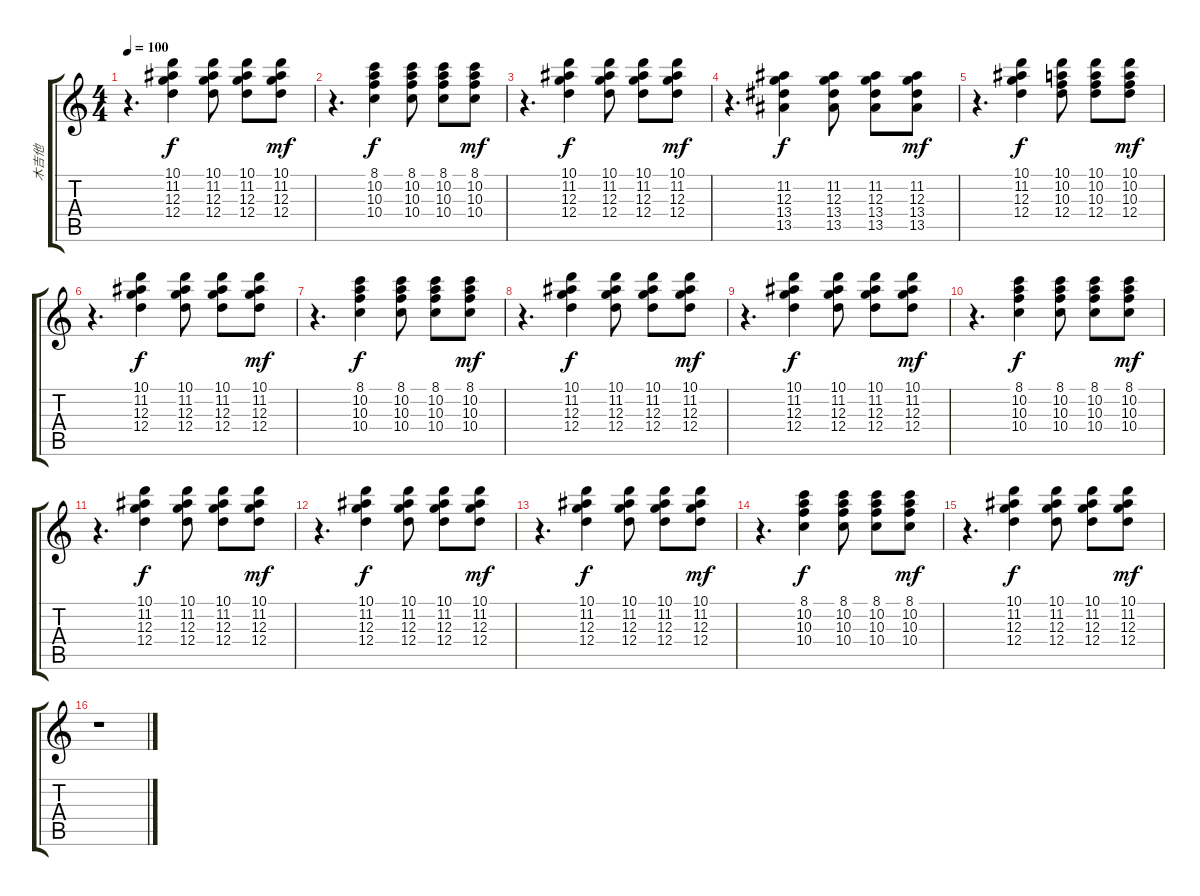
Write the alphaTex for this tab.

\track ("木吉他" "木吉他") {instrument acousticguitarsteel}
\staff {score tabs}
\tuning (E4 B3 G3 D3 A2 E2) {hide}
\ts (4 4)
\tempo 100
\clef g2
\ks c
r.4{d dy mf} (10.1 11.2 12.3 12.4).4{dy f} (10.1 11.2 12.3 12.4).8 (10.1 11.2 12.3 12.4).8 (10.1 11.2 12.3 12.4).8{dy mf} |
r.4{d} (8.1 10.2 10.3 10.4).4{dy f} (8.1 10.2 10.3 10.4).8 (8.1 10.2 10.3 10.4).8 (8.1 10.2 10.3 10.4).8{dy mf} |
r.4{d} (10.1 11.2 12.3 12.4).4{dy f} (10.1 11.2 12.3 12.4).8 (10.1 11.2 12.3 12.4).8 (10.1 11.2 12.3 12.4).8{dy mf} |
r.4{d} (11.2 12.3 13.4 13.5).4{dy f} (11.2 12.3 13.4 13.5).8 (11.2 12.3 13.4 13.5).8 (11.2 12.3 13.4 13.5).8{dy mf} |
r.4{d} (10.1 11.2 12.3 12.4).4{dy f} (10.1 10.2 10.3 12.4).8 (10.1 10.2 10.3 12.4).8 (10.1 10.2 10.3 12.4).8{dy mf} |
r.4{d} (10.1 11.2 12.3 12.4).4{dy f} (10.1 11.2 12.3 12.4).8 (10.1 11.2 12.3 12.4).8 (10.1 11.2 12.3 12.4).8{dy mf} |
r.4{d} (8.1 10.2 10.3 10.4).4{dy f} (8.1 10.2 10.3 10.4).8 (8.1 10.2 10.3 10.4).8 (8.1 10.2 10.3 10.4).8{dy mf} |
r.4{d} (10.1 11.2 12.3 12.4).4{dy f} (10.1 11.2 12.3 12.4).8 (10.1 11.2 12.3 12.4).8 (10.1 11.2 12.3 12.4).8{dy mf} |
r.4{d} (10.1 11.2 12.3 12.4).4{dy f} (10.1 11.2 12.3 12.4).8 (10.1 11.2 12.3 12.4).8 (10.1 11.2 12.3 12.4).8{dy mf} |
r.4{d} (8.1 10.2 10.3 10.4).4{dy f} (8.1 10.2 10.3 10.4).8 (8.1 10.2 10.3 10.4).8 (8.1 10.2 10.3 10.4).8{dy mf} |
r.4{d} (10.1 11.2 12.3 12.4).4{dy f} (10.1 11.2 12.3 12.4).8 (10.1 11.2 12.3 12.4).8 (10.1 11.2 12.3 12.4).8{dy mf} |
r.4{d} (10.1 11.2 12.3 12.4).4{dy f} (10.1 11.2 12.3 12.4).8 (10.1 11.2 12.3 12.4).8 (10.1 11.2 12.3 12.4).8{dy mf} |
r.4{d} (10.1 11.2 12.3 12.4).4{dy f} (10.1 11.2 12.3 12.4).8 (10.1 11.2 12.3 12.4).8 (10.1 11.2 12.3 12.4).8{dy mf} |
r.4{d} (8.1 10.2 10.3 10.4).4{dy f} (8.1 10.2 10.3 10.4).8 (8.1 10.2 10.3 10.4).8 (8.1 10.2 10.3 10.4).8{dy mf} |
r.4{d} (10.1 11.2 12.3 12.4).4{dy f} (10.1 11.2 12.3 12.4).8 (10.1 11.2 12.3 12.4).8 (10.1 11.2 12.3 12.4).8{dy mf} |
r.1
